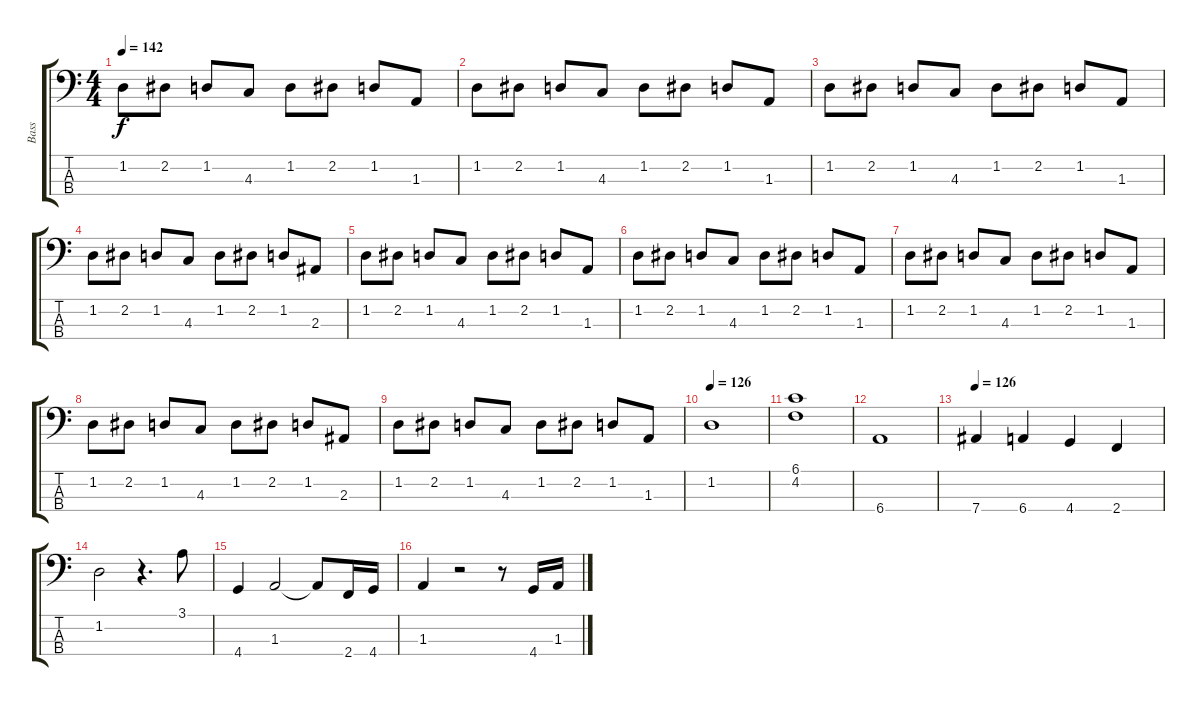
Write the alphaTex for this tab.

\track ("Bass" "Bass") {instrument electricbassfinger}
\staff {score tabs}
\tuning (Gb2 Db2 Ab1 Eb1) {hide}
\ts (4 4)
\tempo 142
\clef f4
\ks c
1.2.8{dy f} 2.2.8 1.2.8 4.3.8 1.2.8 2.2.8 1.2.8 1.3.8 |
1.2.8 2.2.8 1.2.8 4.3.8 1.2.8 2.2.8 1.2.8 1.3.8 |
1.2.8 2.2.8 1.2.8 4.3.8 1.2.8 2.2.8 1.2.8 1.3.8 |
1.2.8 2.2.8 1.2.8 4.3.8 1.2.8 2.2.8 1.2.8 2.3.8 |
1.2.8 2.2.8 1.2.8 4.3.8 1.2.8 2.2.8 1.2.8 1.3.8 |
1.2.8 2.2.8 1.2.8 4.3.8 1.2.8 2.2.8 1.2.8 1.3.8 |
1.2.8 2.2.8 1.2.8 4.3.8 1.2.8 2.2.8 1.2.8 1.3.8 |
1.2.8 2.2.8 1.2.8 4.3.8 1.2.8 2.2.8 1.2.8 2.3.8 |
1.2.8 2.2.8 1.2.8 4.3.8 1.2.8 2.2.8 1.2.8 1.3.8 |
\tempo 126
1.2.1 |
(6.1 4.2).1 |
6.4.1 |
\tempo 126
7.4.4 6.4.4 4.4.4 2.4.4 |
1.2.2 r.4{d} 3.1.8 |
4.4.4 1.3.2 1.3{t}.8 2.4.16 4.4.16 |
1.3.4 r.2 r.8 4.4.16 1.3.16
